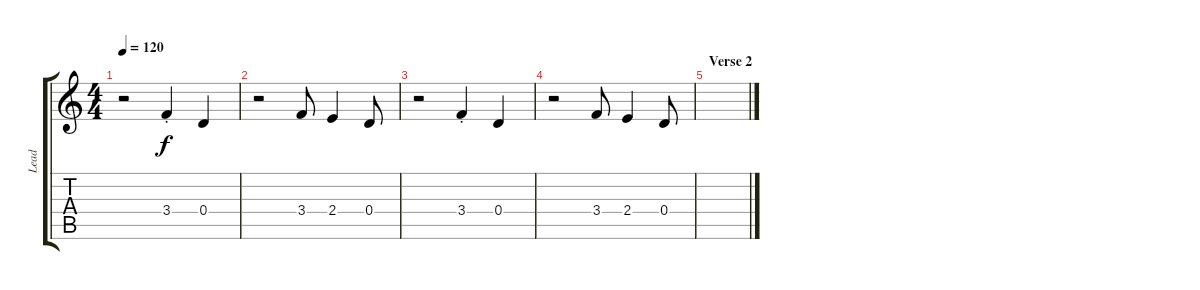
\track ("Lead" "Lead") {instrument electricguitarjazz}
\staff {score tabs}
\tuning (E4 B3 G3 D3 A2 E2) {hide}
\ts (4 4)
\tempo 120
\clef g2
\ks c
r.2{dy f} 3.4{st}.4 0.4.4 |
r.2 3.4.8 2.4.4 0.4.8 |
r.2 3.4{st}.4 0.4.4 |
r.2 3.4.8 2.4.4 0.4.8 |
\section ("" "Verse 2")
